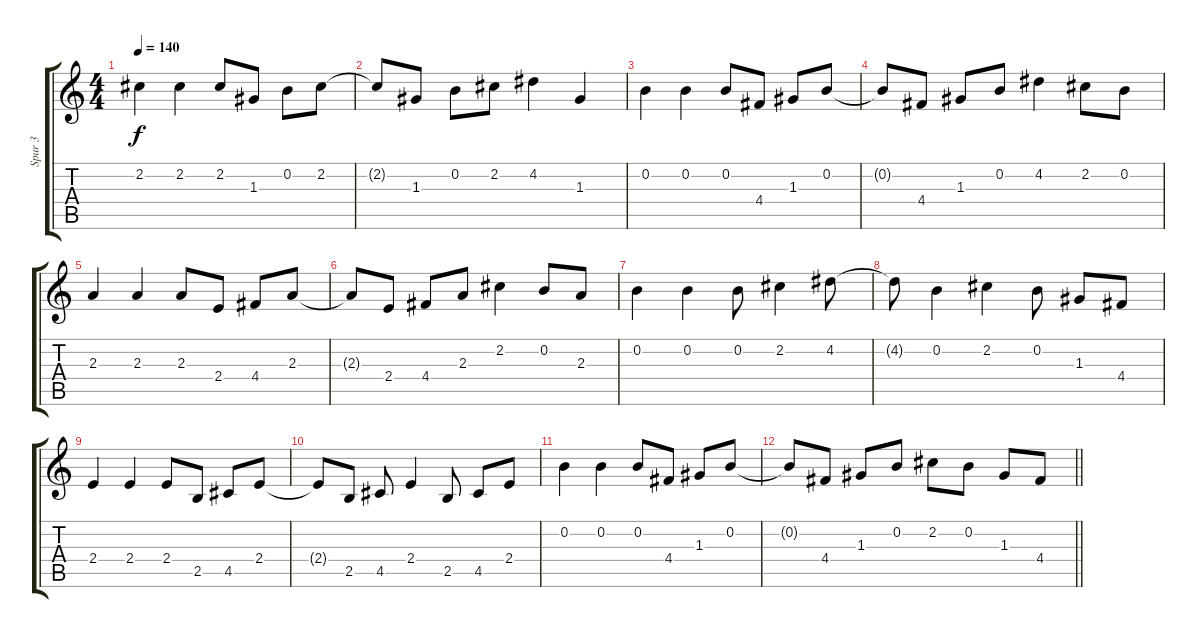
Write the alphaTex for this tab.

\track ("Spur 3" "Spur 3") {instrument overdrivenguitar}
\staff {score tabs}
\tuning (E4 B3 G3 D3 A2 E2) {hide}
\ts (4 4)
\tempo 140
\clef g2
\ks c
2.2.4{dy f} 2.2.4 2.2.8 1.3.8 0.2.8 2.2.8 |
2.2{t}.8 1.3.8 0.2.8 2.2.8 4.2.4 1.3.4 |
0.2.4 0.2.4 0.2.8 4.4.8 1.3.8 0.2.8 |
0.2{t}.8 4.4.8 1.3.8 0.2.8 4.2.4 2.2.8 0.2.8 |
2.3.4 2.3.4 2.3.8 2.4.8 4.4.8 2.3.8 |
2.3{t}.8 2.4.8 4.4.8 2.3.8 2.2.4 0.2.8 2.3.8 |
0.2.4 0.2.4 0.2.8 2.2.4 4.2.8 |
4.2{t}.8 0.2.4 2.2.4 0.2.8 1.3.8 4.4.8 |
2.4.4 2.4.4 2.4.8 2.5.8 4.5.8 2.4.8 |
2.4{t}.8 2.5.8 4.5.8 2.4.4 2.5.8 4.5.8 2.4.8 |
0.2.4 0.2.4 0.2.8 4.4.8 1.3.8 0.2.8 |
\barLineRight lightlight
0.2{t}.8 4.4.8 1.3.8 0.2.8 2.2.8 0.2.8 1.3.8 4.4.8
